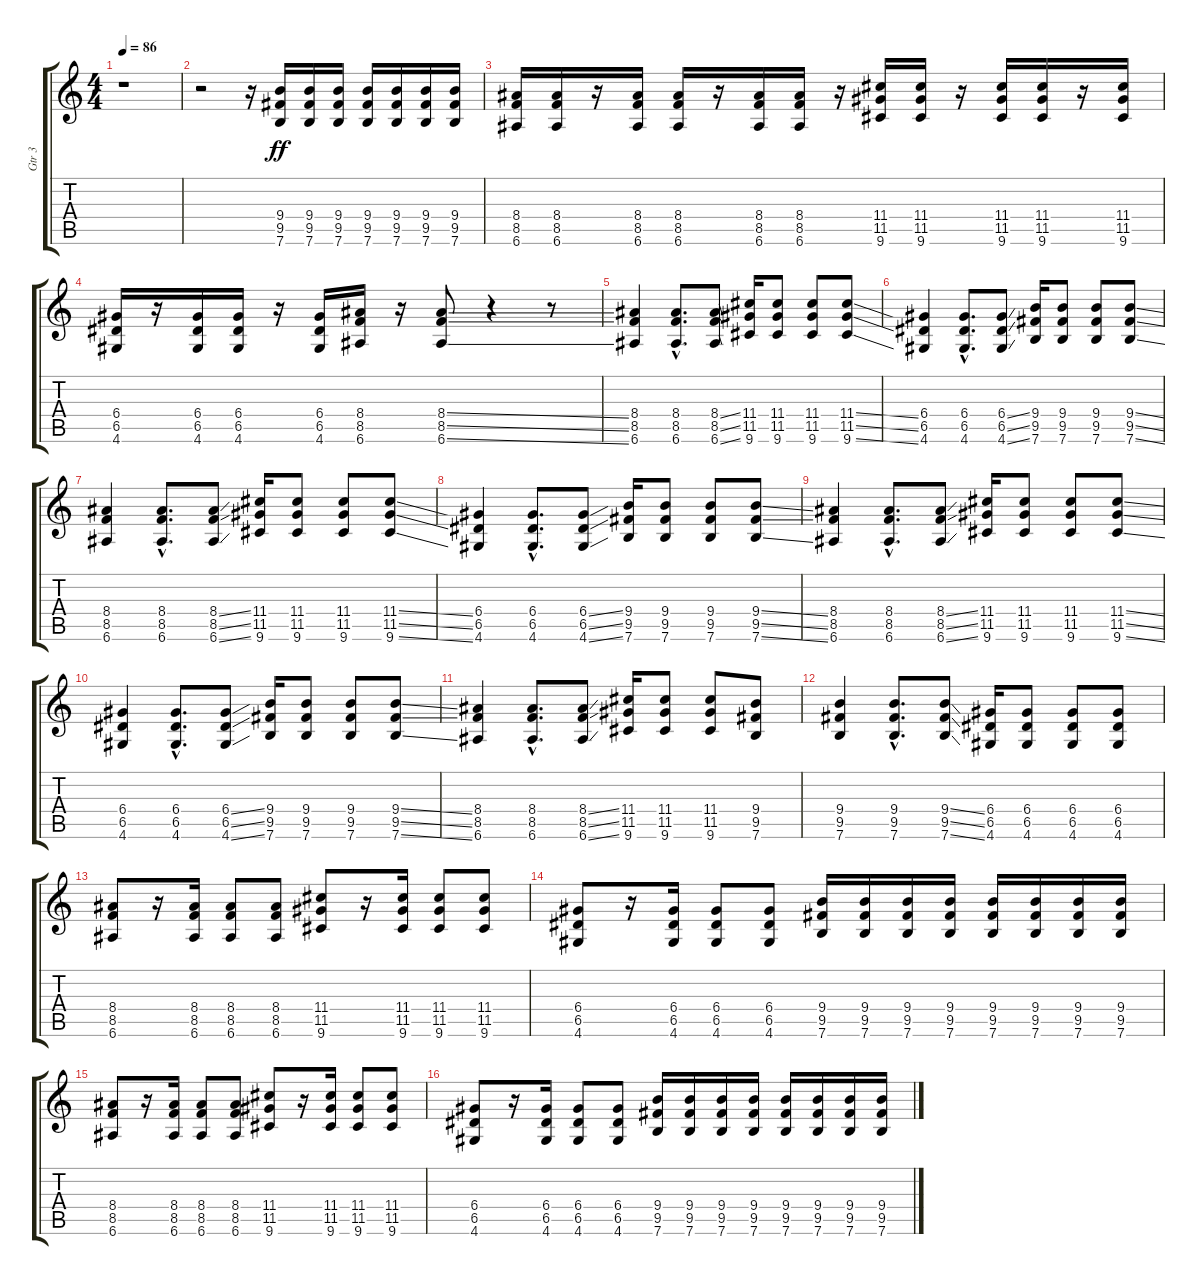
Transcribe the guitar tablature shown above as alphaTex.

\track ("Gtr 3" "Gtr 3") {instrument distortionguitar}
\staff {score tabs}
\tuning (E4 B3 G3 D3 A2 E2) {hide}
\ts (4 4)
\tempo 86
\clef g2
\ks c
r.1{dy ff} |
r.2 r.16 (9.4 9.5 7.6).16 (9.4 9.5 7.6).16 (9.4 9.5 7.6).16 (9.4 9.5 7.6).16 (9.4 9.5 7.6).16 (9.4 9.5 7.6).16 (9.4 9.5 7.6).16 |
(8.4 8.5 6.6).16 (8.4 8.5 6.6).16 r.16 (8.4 8.5 6.6).16 (8.4 8.5 6.6).16 r.16 (8.4 8.5 6.6).16 (8.4 8.5 6.6).16 r.16 (11.4 11.5 9.6).16 (11.4 11.5 9.6).16 r.16 (11.4 11.5 9.6).16 (11.4 11.5 9.6).16 r.16 (11.4 11.5 9.6).16 |
(6.4 6.5 4.6).16 r.16 (6.4 6.5 4.6).16 (6.4 6.5 4.6).16 r.16 (6.4 6.5 4.6).16 (8.4 8.5 6.6).16 r.16 (8.4{ss} 8.5{ss} 6.6{ss}).8 r.4 r.8 |
(8.4 8.5 6.6).4 (8.4{hac} 8.5{hac} 6.6{hac}).8{d} (8.4{ss} 8.5{ss} 6.6{ss}).8 (11.4 11.5 9.6).16 (11.4 11.5 9.6).8 (11.4 11.5 9.6).8 (11.4{ss} 11.5{ss} 9.6{ss}).8 |
(6.4 6.5 4.6).4 (6.4{hac} 6.5{hac} 4.6{hac}).8{d} (6.4{ss} 6.5{ss} 4.6{ss}).8 (9.4 9.5 7.6).16 (9.4 9.5 7.6).8 (9.4 9.5 7.6).8 (9.4{ss} 9.5{ss} 7.6{ss}).8 |
(8.4 8.5 6.6).4 (8.4{hac} 8.5{hac} 6.6{hac}).8{d} (8.4{ss} 8.5{ss} 6.6{ss}).8 (11.4 11.5 9.6).16 (11.4 11.5 9.6).8 (11.4 11.5 9.6).8 (11.4{ss} 11.5{ss} 9.6{ss}).8 |
(6.4 6.5 4.6).4 (6.4{hac} 6.5{hac} 4.6{hac}).8{d} (6.4{ss} 6.5{ss} 4.6{ss}).8 (9.4 9.5 7.6).16 (9.4 9.5 7.6).8 (9.4 9.5 7.6).8 (9.4{ss} 9.5{ss} 7.6{ss}).8 |
(8.4 8.5 6.6).4 (8.4{hac} 8.5{hac} 6.6{hac}).8{d} (8.4{ss} 8.5{ss} 6.6{ss}).8 (11.4 11.5 9.6).16 (11.4 11.5 9.6).8 (11.4 11.5 9.6).8 (11.4{ss} 11.5{ss} 9.6{ss}).8 |
(6.4 6.5 4.6).4 (6.4{hac} 6.5{hac} 4.6{hac}).8{d} (6.4{ss} 6.5{ss} 4.6{ss}).8 (9.4 9.5 7.6).16 (9.4 9.5 7.6).8 (9.4 9.5 7.6).8 (9.4{ss} 9.5{ss} 7.6{ss}).8 |
(8.4 8.5 6.6).4 (8.4{hac} 8.5{hac} 6.6{hac}).8{d} (8.4{ss} 8.5{ss} 6.6{ss}).8 (11.4 11.5 9.6).16 (11.4 11.5 9.6).8 (11.4 11.5 9.6).8 (9.4 9.5 7.6).8 |
(9.4 9.5 7.6).4 (9.4{hac} 9.5{hac} 7.6{hac}).8{d} (9.4{ss} 9.5{ss} 7.6{ss}).8 (6.4 6.5 4.6).16 (6.4 6.5 4.6).8 (6.4 6.5 4.6).8 (6.4 6.5 4.6).8 |
(8.4 8.5 6.6).8 r.16 (8.4 8.5 6.6).16 (8.4 8.5 6.6).8 (8.4 8.5 6.6).8 (11.4 11.5 9.6).8 r.16 (11.4 11.5 9.6).16 (11.4 11.5 9.6).8 (11.4 11.5 9.6).8 |
(6.4 6.5 4.6).8 r.16 (6.4 6.5 4.6).16 (6.4 6.5 4.6).8 (6.4 6.5 4.6).8 (9.4 9.5 7.6).16 (9.4 9.5 7.6).16 (9.4 9.5 7.6).16 (9.4 9.5 7.6).16 (9.4 9.5 7.6).16 (9.4 9.5 7.6).16 (9.4 9.5 7.6).16 (9.4 9.5 7.6).16 |
(8.4 8.5 6.6).8 r.16 (8.4 8.5 6.6).16 (8.4 8.5 6.6).8 (8.4 8.5 6.6).8 (11.4 11.5 9.6).8 r.16 (11.4 11.5 9.6).16 (11.4 11.5 9.6).8 (11.4 11.5 9.6).8 |
(6.4 6.5 4.6).8 r.16 (6.4 6.5 4.6).16 (6.4 6.5 4.6).8 (6.4 6.5 4.6).8 (9.4 9.5 7.6).16 (9.4 9.5 7.6).16 (9.4 9.5 7.6).16 (9.4 9.5 7.6).16 (9.4 9.5 7.6).16 (9.4 9.5 7.6).16 (9.4 9.5 7.6).16 (9.4 9.5 7.6).16
